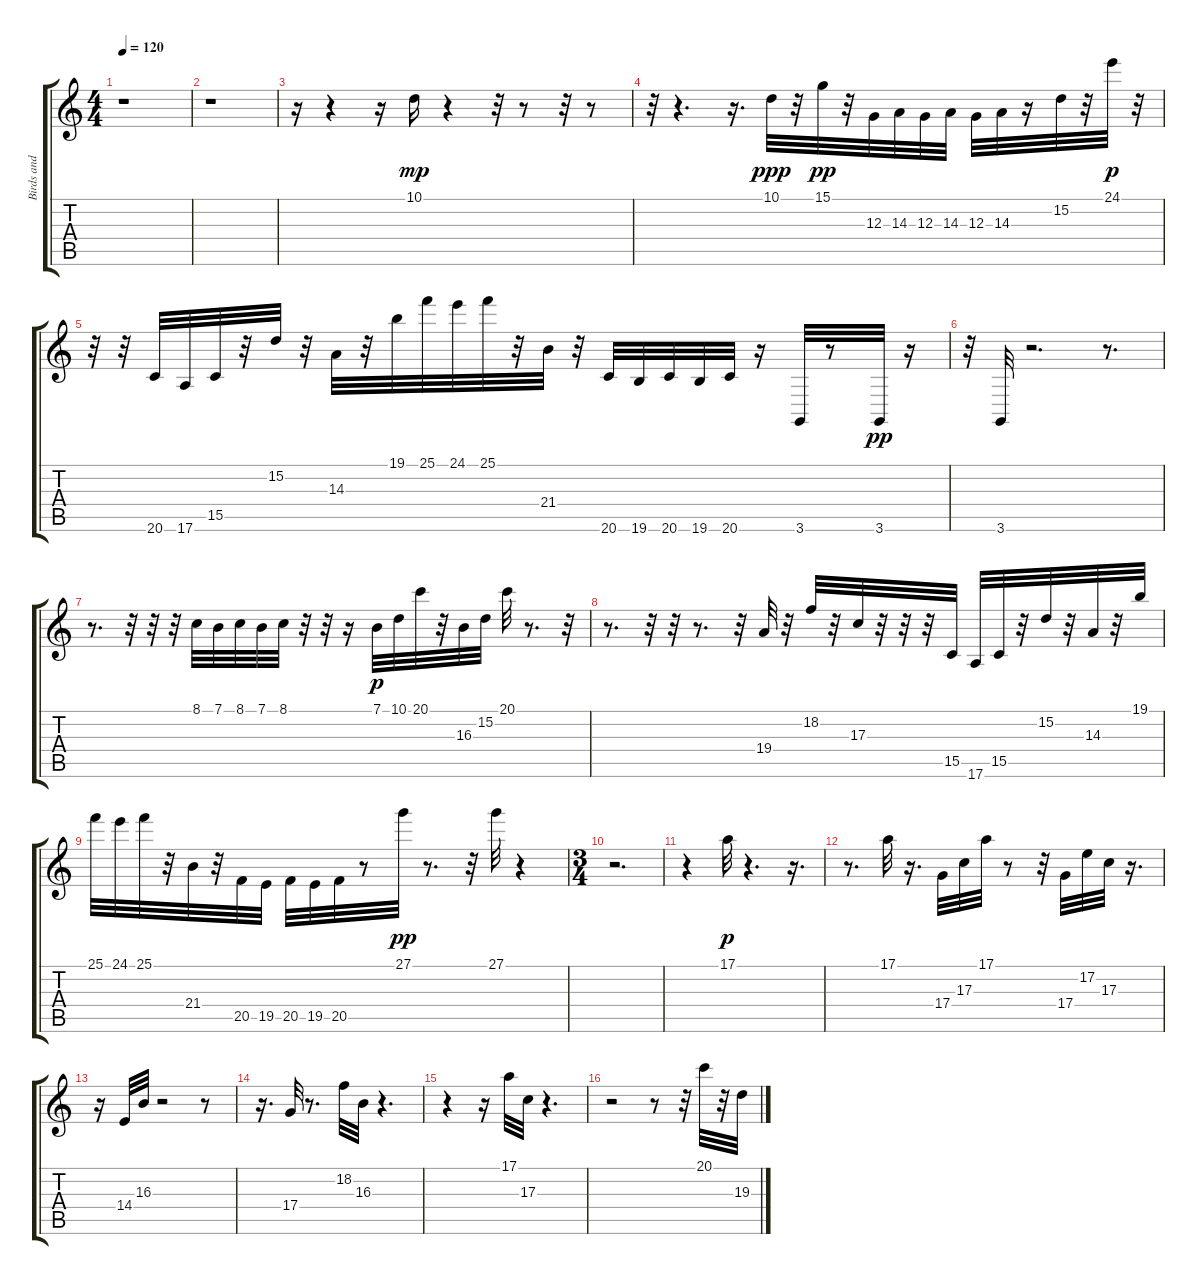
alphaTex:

\track ("Birds and Others" "Birds and ") {instrument birdtweet}
\staff {score tabs}
\tuning (E4 B3 G3 D3 A2 E2) {hide}
\ts (4 4)
\tempo 120
\clef g2
\ks c
r.1{dy mp instrument birdtweet} |
r.1 |
r.16 r.4 r.16 10.1.16{instrument birdtweet} r.4 r.32 r.8 r.32 r.8 |
r.32 r.4{d} r.16{d} 10.1.32{dy ppp} r.32 15.1.32{dy pp} r.32 12.3.32 14.3.32 12.3.32 14.3.32 12.3.32 14.3.32 r.16 15.2.32 r.32 24.1.32{dy p} r.32 |
r.32 r.32 20.6.32 17.6.32 15.5.32 r.32 15.2.32 r.32 14.3.32 r.32 19.1.32 25.1.32 24.1.32 25.1.32 r.32 21.4.32 r.32 20.6.32 19.6.32 20.6.32 19.6.32 20.6.32 r.16 3.6.32 r.8 3.6.32{dy pp} r.16 |
r.32 3.6.32 r.2{d} r.8{d} |
r.8{d} r.32 r.32 r.32 8.1.32 7.1.32 8.1.32 7.1.32 8.1.32 r.32 r.32 r.16 7.1.32{dy p} 10.1.32 20.1.32 r.32 16.3.32 15.2.32 20.1.32 r.8{d} r.32 |
r.8{d} r.32 r.32 r.8{d} r.32 19.4.32 r.32 18.2.32 r.32 17.3.32 r.32 r.32 r.32 15.5.32 17.6.32 15.5.32 r.32 15.2.32 r.32 14.3.32 r.32 19.1.32 |
25.1.32 24.1.32 25.1.32 r.32 21.4.32 r.32 20.5.32 19.5.32 20.5.32 19.5.32 20.5.32 r.8 27.1.32{dy pp} r.8{d} r.32 27.1.32 r.4 |
\ts (3 4)
r.2{d} |
r.4 17.1.32{dy p} r.4{d} r.16{d} |
r.8{d} 17.1.32 r.16{d} 17.4.32 17.3.32 17.1.32 r.8 r.32 17.4.32 17.2.32 17.3.32 r.16{d} |
r.16 14.4.32 16.3.32 r.2 r.8 |
r.16{d} 17.4.32 r.8{d} 18.2.32 16.3.32 r.4{d} |
r.4 r.16 17.1.32 17.3.32 r.4{d} |
r.2 r.8 r.32 20.1.32 r.32 19.3.32
